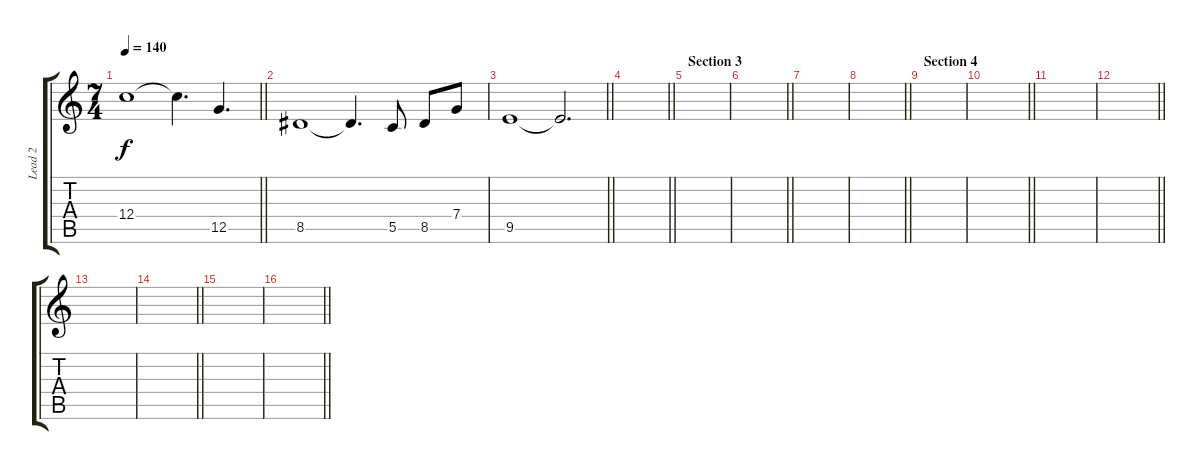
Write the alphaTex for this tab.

\track ("Lead 2" "Lead 2") {instrument overdrivenguitar}
\staff {score tabs}
\tuning (D4 A3 F3 C3 G2 C2) {hide}
\ts (7 4)
\tempo 140
\clef g2
\barLineRight lightlight
\ks c
12.4.1{dy f} 12.4{t}.4{d} 12.5.4{d} |
8.5.1 8.5{t}.4{d} 5.5.8 8.5.8 7.4.8 |
\barLineRight lightlight
9.5.1 9.5{t}.2{d} |
\barLineRight lightlight
|
\section ("" "Section 3")
|
\barLineRight lightlight
|
|
\barLineRight lightlight
|
\section ("" "Section 4")
|
\barLineRight lightlight
|
|
\barLineRight lightlight
|
|
\barLineRight lightlight
|
|
\barLineRight lightlight
